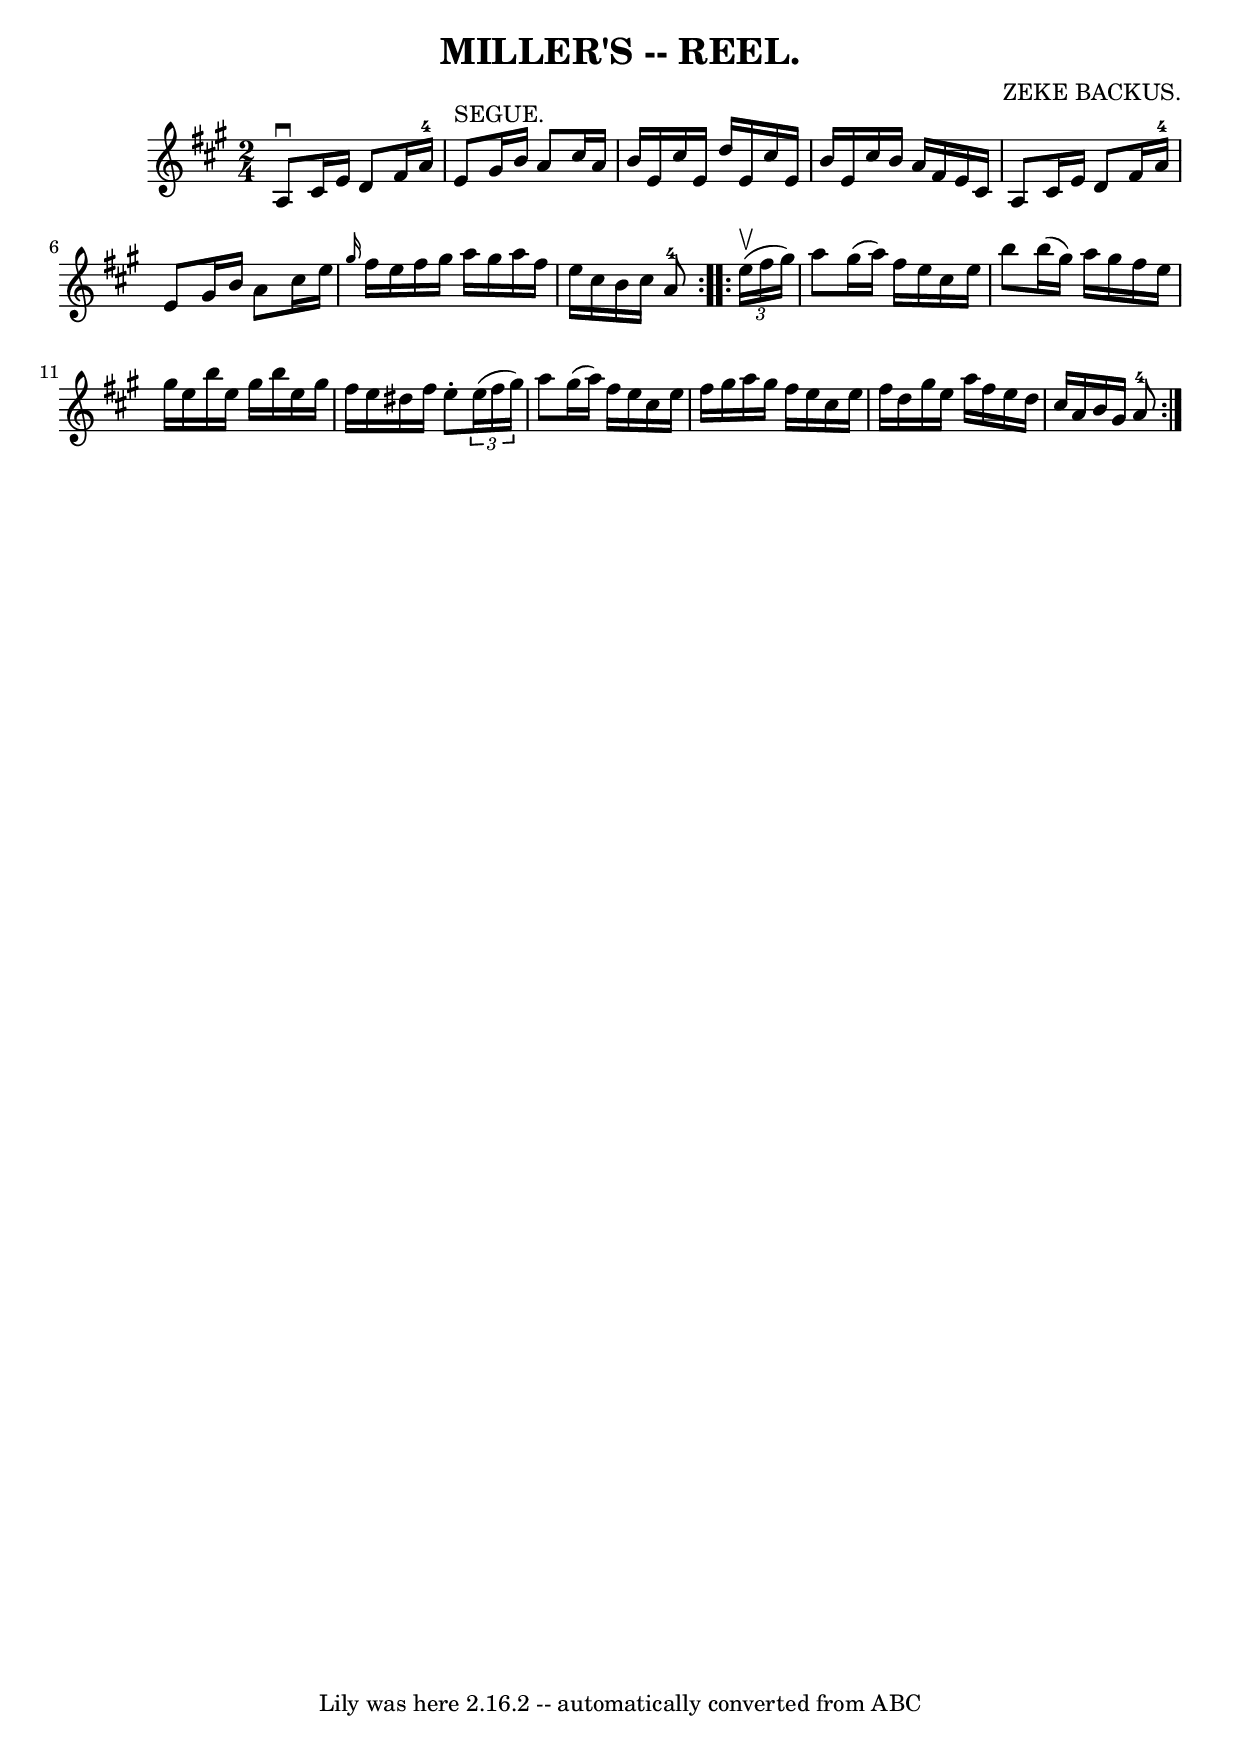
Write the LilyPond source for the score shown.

\version "2.16.2"
\include "Mammoth.ily"
\header {
  %% book = "Coles"
  composer = "ZEKE BACKUS."
  crossRefNumber = "1"
  footnotes = ""
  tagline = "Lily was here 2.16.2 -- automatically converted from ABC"
  title = "MILLER'S -- REEL."

}
voicedefault =  {



  \repeat volta 2 {

    \time 2/4 
    \key a \major
    a8^\downbow cis'16 e'16 d'8 fis'16    
    a'16-4 |
    e'8^"SEGUE." gis'16 b'16 a'8 cis''16 a'16   |
    b'16 e'16 cis''16 e'16 d''16 e'16 cis''16 e'16   |
    b'16 e'16 cis''16 b'16 a'16 fis'16 e'16 cis'16   |
    a8 cis'16 e'16 d'8 fis'16 a'16-4 |
    e'8  
    gis'16 b'16 a'8 cis''16 e''16  |
    \grace { gis''16  
	   }   
    fis''16 e''16 fis''16 gis''16 a''16 gis''16 a''16 fis''16   |
    e''16 cis''16 b'16 cis''16 a'8-4 
  }     

  \repeat volta 2 {
    \times 2/3 { e''16 (^\upbow fis''16 gis''16) 
	       }  |
    a''8 gis''16 (a''16) fis''16 e''16 cis''16 e''16  |
    b''8 b''16 (gis''16) a''16 gis''16 fis''16    
    e''16  |
    gis''16 e''16 b''16 e''16 gis''16 b''16    
    e''16 gis''16  |
    fis''16 e''16 dis''16 fis''16 e''8-.  
    \times 2/3 { e''16 (fis''16 gis''16) 
	       } |
    a''8 gis''16 (a''16) fis''16 e''16 cis''16 e''16  |
    fis''16    
    gis''16 a''16 gis''16 fis''16 e''16 cis''16 e''16  |
    
    fis''16 d''16 gis''16 e''16 a''16 fis''16 e''16 d''16   |
    cis''16 a'16 b'16 gis'16 a'8-4 
  }   

}

\score{
  <<

    \context Staff="default"
    {
      \voicedefault 
      
    }

  >>
  \layout {
    
  }
  \midi {
  }

}
